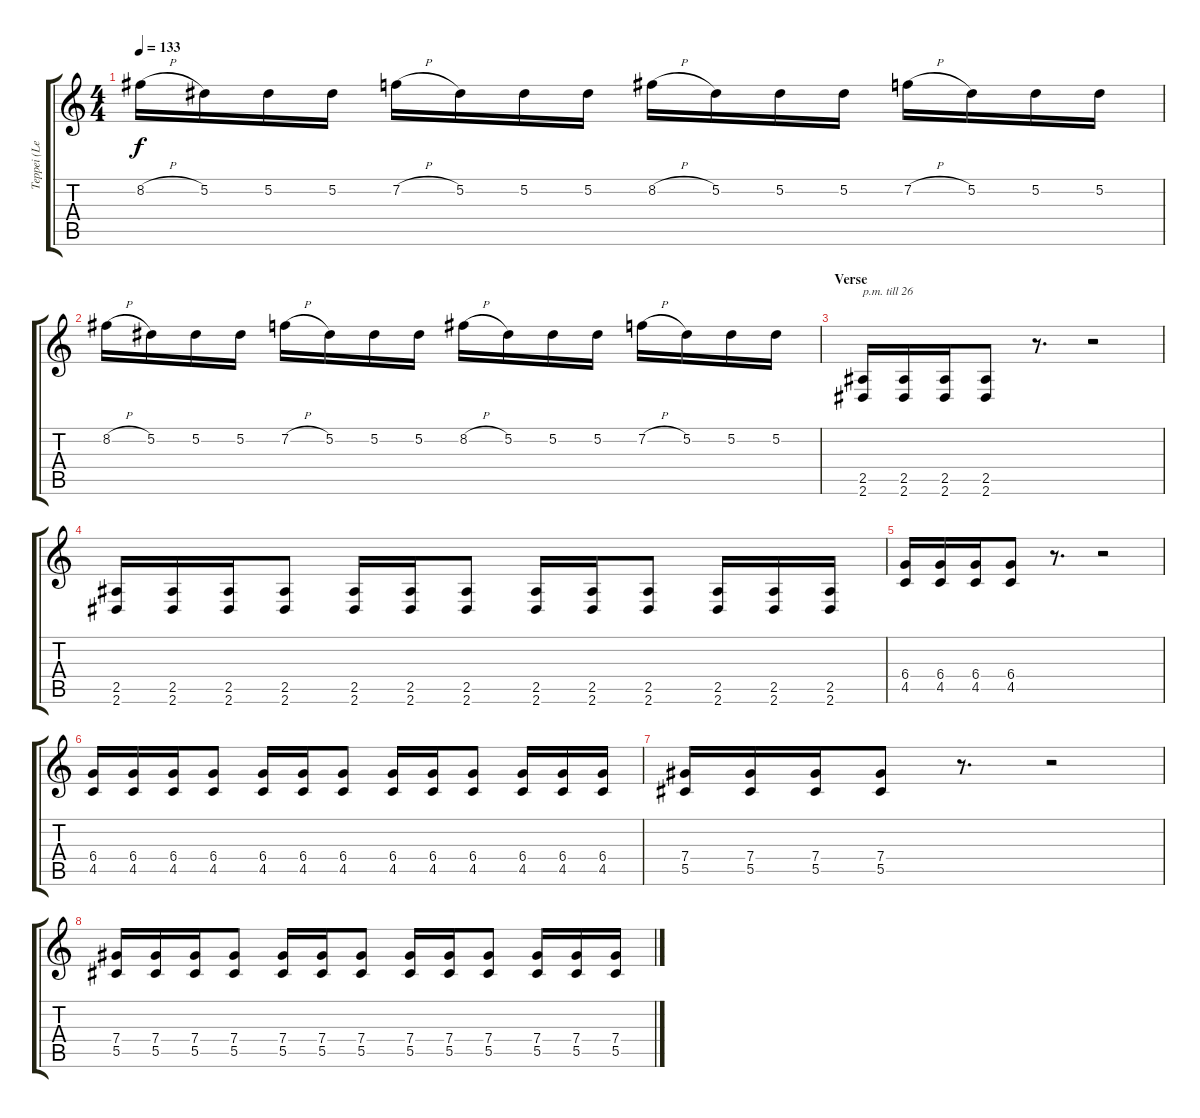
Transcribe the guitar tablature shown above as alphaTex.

\track ("Teppei (Lead)" "Teppei (Le") {instrument overdrivenguitar}
\staff {score tabs}
\tuning (Eb4 Bb3 Gb3 Db3 Ab2 Db2) {hide}
\ts (4 4)
\tempo 133
\clef g2
\ks c
8.2{h}.16{dy f} 5.2.16 5.2.16 5.2.16 7.2{h}.16 5.2.16 5.2.16 5.2.16 8.2{h}.16 5.2.16 5.2.16 5.2.16 7.2{h}.16 5.2.16 5.2.16 5.2.16 |
8.2{h}.16 5.2.16 5.2.16 5.2.16 7.2{h}.16 5.2.16 5.2.16 5.2.16 8.2{h}.16 5.2.16 5.2.16 5.2.16 7.2{h}.16 5.2.16 5.2.16 5.2.16 |
\section ("" "Verse")
(2.5 2.6).16{txt "p.m. till 26"} (2.5 2.6).16 (2.5 2.6).16 (2.5 2.6).8 r.8{d} r.2 |
(2.5 2.6).16 (2.5 2.6).16 (2.5 2.6).16 (2.5 2.6).8 (2.5 2.6).16 (2.5 2.6).16 (2.5 2.6).8 (2.5 2.6).16 (2.5 2.6).16 (2.5 2.6).8 (2.5 2.6).16 (2.5 2.6).16 (2.5 2.6).16 |
(6.4 4.5).16 (6.4 4.5).16 (6.4 4.5).16 (6.4 4.5).8 r.8{d} r.2 |
(6.4 4.5).16 (6.4 4.5).16 (6.4 4.5).16 (6.4 4.5).8 (6.4 4.5).16 (6.4 4.5).16 (6.4 4.5).8 (6.4 4.5).16 (6.4 4.5).16 (6.4 4.5).8 (6.4 4.5).16 (6.4 4.5).16 (6.4 4.5).16 |
(7.4 5.5).16 (7.4 5.5).16 (7.4 5.5).16 (7.4 5.5).8 r.8{d} r.2 |
(7.4 5.5).16 (7.4 5.5).16 (7.4 5.5).16 (7.4 5.5).8 (7.4 5.5).16 (7.4 5.5).16 (7.4 5.5).8 (7.4 5.5).16 (7.4 5.5).16 (7.4 5.5).8 (7.4 5.5).16 (7.4 5.5).16 (7.4 5.5).16
